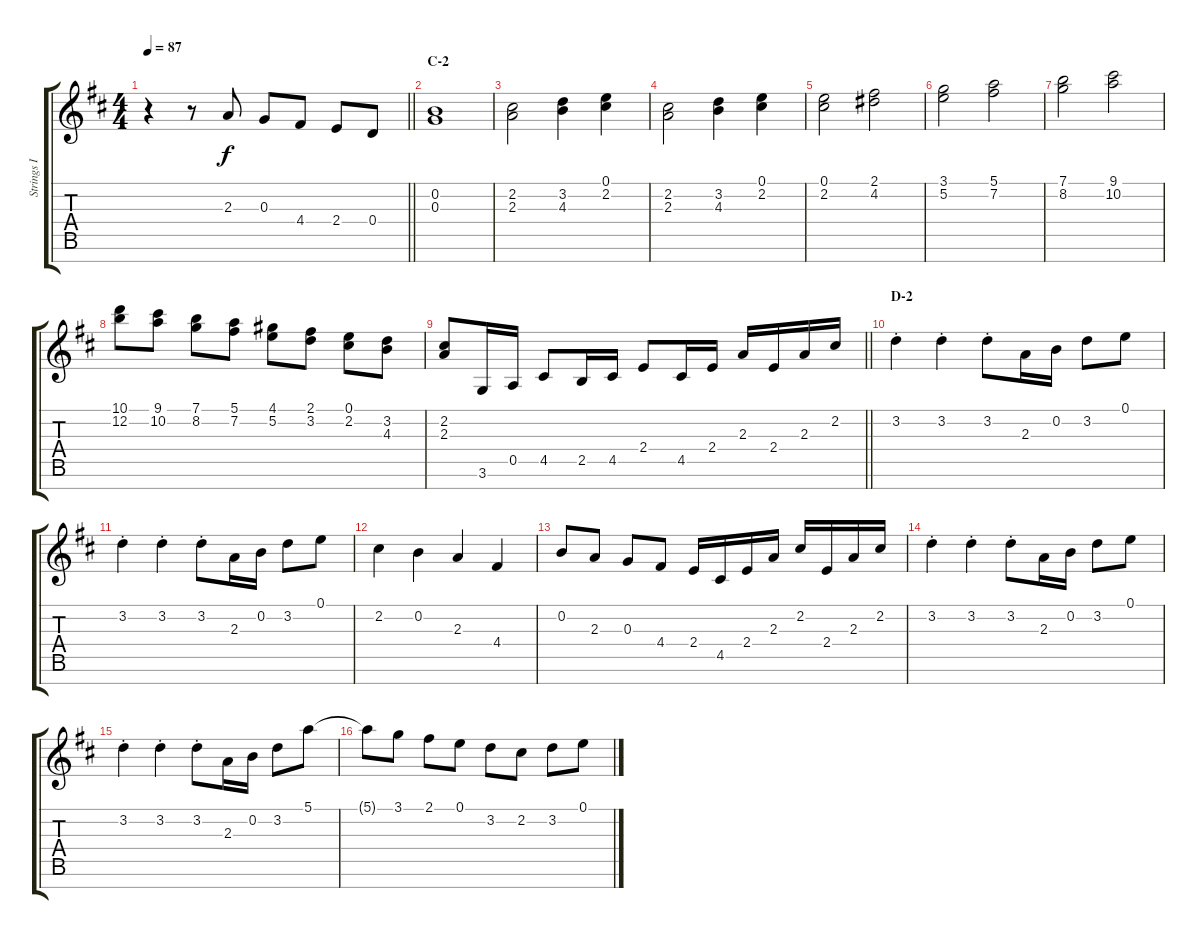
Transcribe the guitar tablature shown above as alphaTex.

\track ("Strings I" "Strings I") {instrument stringensemble1}
\staff {score tabs}
\tuning (E5 B4 G4 D4 A3 E3 B2) {hide}
\ts (4 4)
\tempo 87
\clef g2
\barLineRight lightlight
\ks d
r.4{dy f} r.8 2.3.8 0.3.8 4.4.8 2.4.8 0.4.8 |
\section ("" "C-2")
(0.2 0.3).1 |
(2.2 2.3).2 (3.2 4.3).4 (0.1 2.2).4 |
(2.2 2.3).2 (3.2 4.3).4 (0.1 2.2).4 |
(0.1 2.2).2 (2.1 4.2).2 |
(3.1 5.2).2 (5.1 7.2).2 |
(7.1 8.2).2 (9.1 10.2).2 |
(10.1 12.2).8 (9.1 10.2).8 (7.1 8.2).8 (5.1 7.2).8 (4.1 5.2).8 (2.1 3.2).8 (0.1 2.2).8 (3.2 4.3).8 |
\barLineRight lightlight
(2.2 2.3).8 3.6.16 0.5.16 4.5.8 2.5.16 4.5.16 2.4.8 4.5.16 2.4.16 2.3.16 2.4.16 2.3.16 2.2.16 |
\section ("" "D-2")
3.2{st}.4 3.2{st}.4 3.2{st}.8 2.3.16 0.2.16 3.2.8 0.1.8 |
3.2{st}.4 3.2{st}.4 3.2{st}.8 2.3.16 0.2.16 3.2.8 0.1.8 |
2.2.4 0.2.4 2.3.4 4.4.4 |
0.2.8 2.3.8 0.3.8 4.4.8 2.4.16 4.5.16 2.4.16 2.3.16 2.2.16 2.4.16 2.3.16 2.2.16 |
3.2{st}.4 3.2{st}.4 3.2{st}.8 2.3.16 0.2.16 3.2.8 0.1.8 |
3.2{st}.4 3.2{st}.4 3.2{st}.8 2.3.16 0.2.16 3.2.8 5.1.8 |
5.1{t}.8 3.1.8 2.1.8 0.1.8 3.2.8 2.2.8 3.2.8 0.1.8
